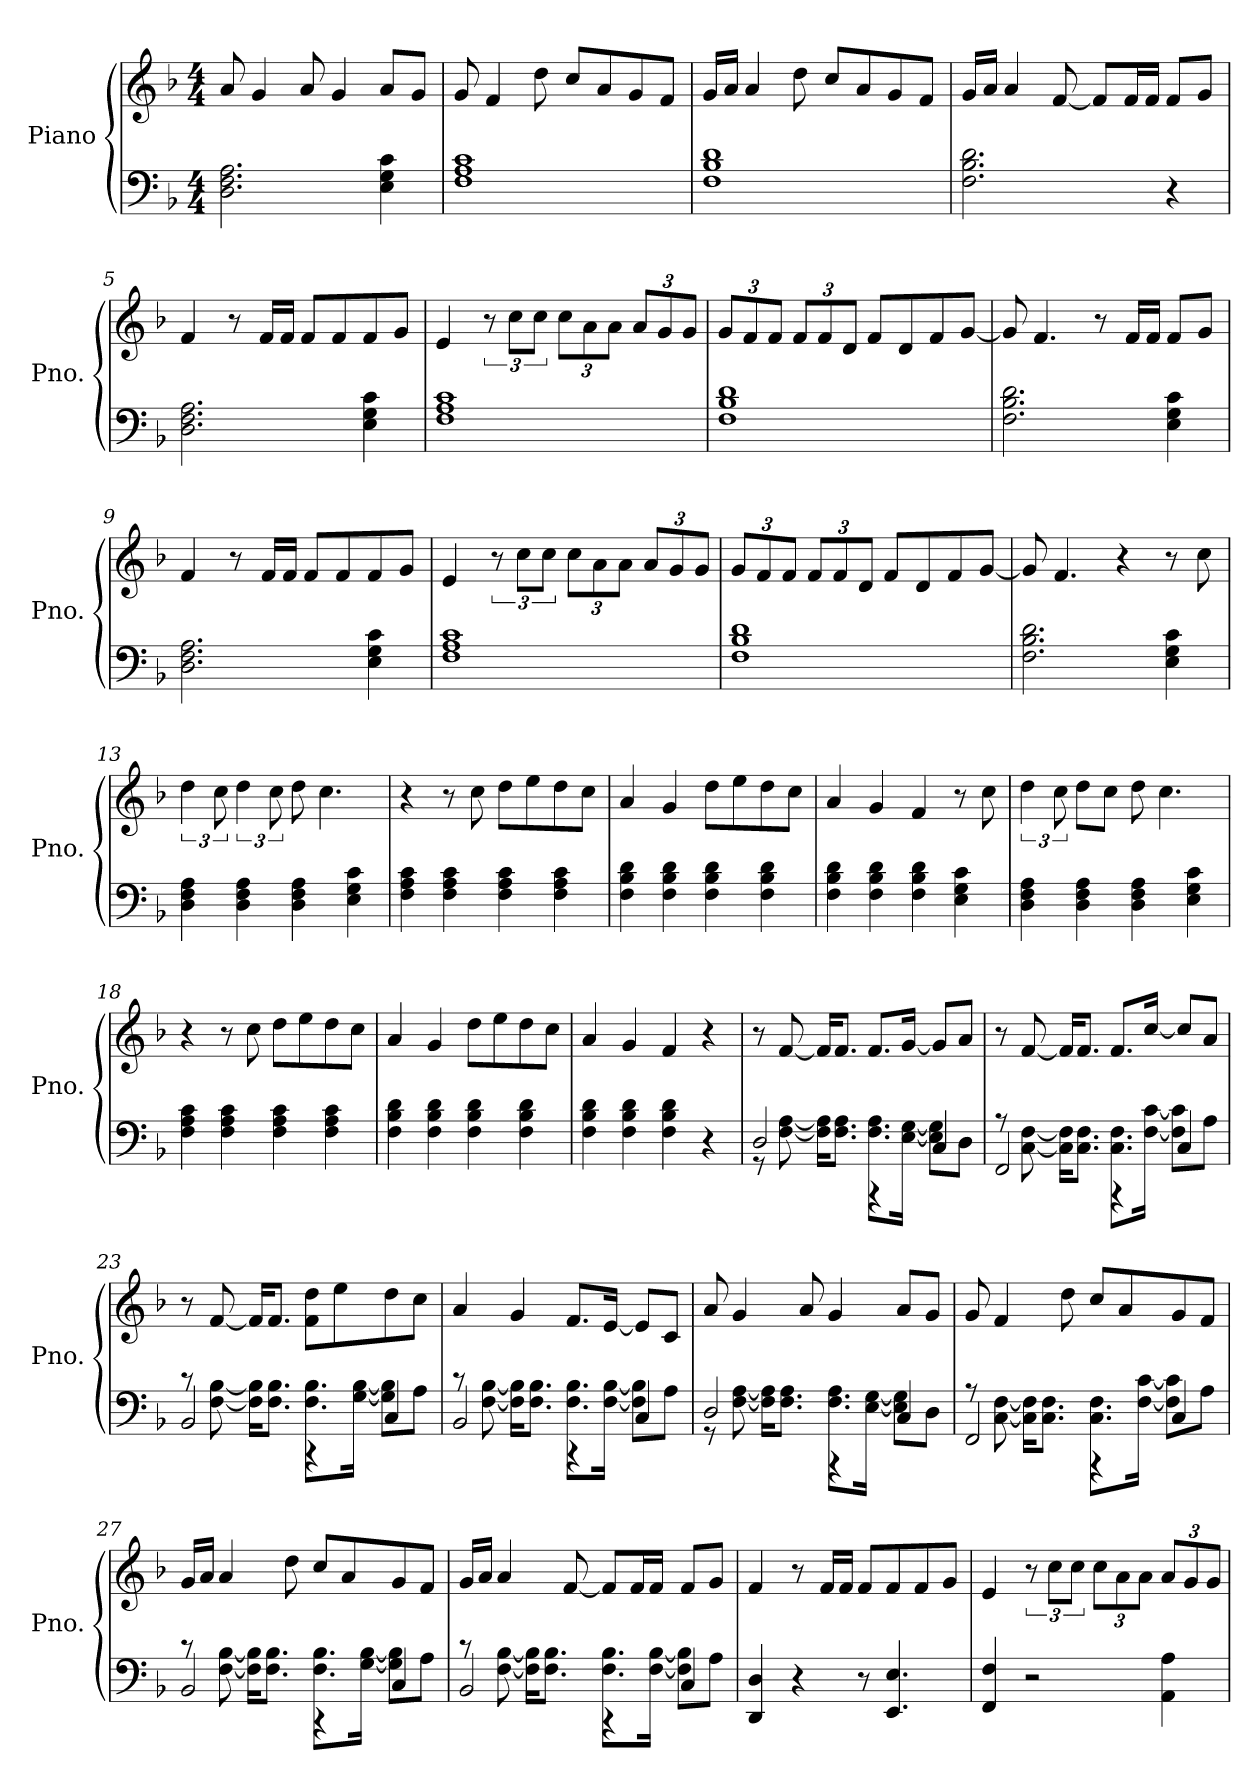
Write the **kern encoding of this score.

**kern	**kern
*part1	*part1
*staff2	*staff1
*I"Piano	*
*I'Pno.	*
*clefF4	*clefG2
*k[b-]	*k[b-]
*M4/4	*M4/4
*MM100	*MM100
=1	=1
2.D\ 2.F\ 2.A\	8a/
.	4g/
.	8a/
.	4g/
4E\ 4G\ 4c\	8a/L
.	8g/J
=2	=2
1F 1A 1c	8g/
.	4f/
.	8dd\
.	8cc/L
.	8a/
.	8g/
.	8f/J
=3	=3
1F 1B- 1d	16g/LL
.	16a/JJ
.	4a/
.	8dd\
.	8cc/L
.	8a/
.	8g/
.	8f/J
=4	=4
2.F\ 2.B-\ 2.d\	16g/LL
.	16a/JJ
.	4a/
.	[8f/
.	8f/L]
.	16f/L
.	16f/JJ
4r	8f/L
.	8g/J
=5	=5
2.D\ 2.F\ 2.A\	4f/
.	8r
.	16f/LL
.	16f/JJ
.	8f/L
.	8f/
4E\ 4G\ 4c\	8f/
.	8g/J
!!LO:LB:g=z
=6	=6
1F 1A 1c	4e/
.	12r
.	12cc\L
.	12cc\J
*	*Xbrackettup
.	12cc\L
.	12a\
.	12a\J
.	12a/L
.	12g/
.	12g/J
=7	=7
1F 1B- 1d	12g/L
.	12f/
.	12f/J
.	12f/L
.	12f/
.	12d/J
.	8f/L
.	8d/
.	8f/
.	[8g/J
=8	=8
2.F\ 2.B-\ 2.d\	8g/]
.	4.f/
.	8r
.	16f/LL
.	16f/JJ
4E\ 4G\ 4c\	8f/L
.	8g/J
=9	=9
2.D\ 2.F\ 2.A\	4f/
.	8r
.	16f/LL
.	16f/JJ
.	8f/L
.	8f/
4E\ 4G\ 4c\	8f/
.	8g/J
!!LO:LB:g=z
=10	=10
1F 1A 1c	4e/
*	*brackettup
.	12r
.	12cc\L
.	12cc\J
*	*Xbrackettup
.	12cc\L
.	12a\
.	12a\J
.	12a/L
.	12g/
.	12g/J
=11	=11
1F 1B- 1d	12g/L
.	12f/
.	12f/J
.	12f/L
.	12f/
.	12d/J
.	8f/L
.	8d/
.	8f/
.	[8g/J
=12	=12
2.F\ 2.B-\ 2.d\	8g/]
.	4.f/
.	4r
4E\ 4G\ 4c\	8r
.	8cc\
=13	=13
*	*brackettup
4D\ 4F\ 4A\	6dd\
.	12cc\
4D\ 4F\ 4A\	6dd\
.	12cc\
4D\ 4F\ 4A\	8dd\
.	4.cc\
4E\ 4G\ 4c\	.
=14	=14
4F\ 4A\ 4c\	4r
4F\ 4A\ 4c\	8r
.	8cc\
4F\ 4A\ 4c\	8dd\L
.	8ee\
4F\ 4A\ 4c\	8dd\
.	8cc\J
!!LO:LB:g=z
=15	=15
4F\ 4B-\ 4d\	4a/
4F\ 4B-\ 4d\	4g/
4F\ 4B-\ 4d\	8dd\L
.	8ee\
4F\ 4B-\ 4d\	8dd\
.	8cc\J
=16	=16
4F\ 4B-\ 4d\	4a/
4F\ 4B-\ 4d\	4g/
4F\ 4B-\ 4d\	4f/
4E\ 4G\ 4c\	8r
.	8cc\
=17	=17
4D\ 4F\ 4A\	6dd\
.	12cc\
4D\ 4F\ 4A\	8dd\L
.	8cc\J
4D\ 4F\ 4A\	8dd\
.	4.cc\
4E\ 4G\ 4c\	.
=18	=18
4F\ 4A\ 4c\	4r
4F\ 4A\ 4c\	8r
.	8cc\
4F\ 4A\ 4c\	8dd\L
.	8ee\
4F\ 4A\ 4c\	8dd\
.	8cc\J
=19	=19
4F\ 4B-\ 4d\	4a/
4F\ 4B-\ 4d\	4g/
4F\ 4B-\ 4d\	8dd\L
.	8ee\
4F\ 4B-\ 4d\	8dd\
.	8cc\J
=20	=20
4F\ 4B-\ 4d\	4a/
4F\ 4B-\ 4d\	4g/
4F\ 4B-\ 4d\	4f/
4r	4r
!!LO:LB:g=z
=21	=21
*^	*
2D/	8r	8r
.	[8F\ [8A\	[8f/
.	16F\] 16A\]KL	16f/KL]
.	8.F\ 8.A\J	8.f/J
4rAAA	8.F\ 8.A\L	8.f/L
.	[16E\ [16G\Jk	[16g/Jk
4C/	8E\] 8G\]L	8g/L]
.	8D\J	8a/J
=22	=22	=22
2FF/	8rA	8r
.	[8C\ [8F\	[8f/
.	16C\] 16F\]KL	16f/KL]
.	8.C\ 8.F\J	8.f/J
4rAAA	8.C\ 8.F\L	8.f/L
.	[16F\ [16c\Jk	[16cc/Jk
4C/	8F\] 8c\]L	8cc/L]
.	8A\J	8a/J
=23	=23	=23
2BB-/	8rc	8r
.	[8F\ [8B-\	[8f/
.	16F\] 16B-\]KL	16f/KL]
.	8.F\ 8.B-\J	8.f/J
4rCC	8.F\ 8.B-\L	8f\ 8dd\L
.	.	8ee\
.	[16G\ [16B-\Jk	.
4C/	8G\] 8B-\]L	8dd\
.	8A\J	8cc\J
=24	=24	=24
2BB-/	8rc	4a/
.	[8F\ [8B-\	.
.	16F\] 16B-\]KL	4g/
.	8.F\ 8.B-\J	.
4rCC	8.F\ 8.B-\L	8.f/L
.	[16F\ [16B-\Jk	[16e/Jk
4C/	8F\] 8B-\]L	8e/L]
.	8A\J	8c/J
!!LO:PB:g=z
=25	=25	=25
2D/	8r	8a/
.	[8F\ [8A\	4g/
.	16F\] 16A\]KL	.
.	8.F\ 8.A\J	.
.	.	8a/
4rAAA	8.F\ 8.A\L	4g/
.	[16E\ [16G\Jk	.
4C/	8E\] 8G\]L	8a/L
.	8D\J	8g/J
=26	=26	=26
2FF/	8rA	8g/
.	[8C\ [8F\	4f/
.	16C\] 16F\]KL	.
.	8.C\ 8.F\J	.
.	.	8dd\
4rAAA	8.C\ 8.F\L	8cc/L
.	.	8a/
.	[16F\ [16c\Jk	.
4C/	8F\] 8c\]L	8g/
.	8A\J	8f/J
=27	=27	=27
2BB-/	8rc	16g/LL
.	.	16a/JJ
.	[8F\ [8B-\	4a/
.	16F\] 16B-\]KL	.
.	8.F\ 8.B-\J	.
.	.	8dd\
4rCC	8.F\ 8.B-\L	8cc/L
.	.	8a/
.	[16G\ [16B-\Jk	.
4C/	8G\] 8B-\]L	8g/
.	8A\J	8f/J
!!LO:LB:g=z
=28	=28	=28
2BB-/	8rc	16g/LL
.	.	16a/JJ
.	[8F\ [8B-\	4a/
.	16F\] 16B-\]KL	.
.	8.F\ 8.B-\J	.
.	.	[8f/
4rCC	8.F\ 8.B-\L	8f/L]
.	.	16f/L
.	[16F\ [16B-\Jk	16f/JJ
4C/	8F\] 8B-\]L	8f/L
.	8A\J	8g/J
*v	*v	*
=29	=29
4DD/ 4D/	4f/
4r	8r
.	16f/LL
.	16f/JJ
8r	8f/L
4.EE/ 4.E/	8f/
.	8f/
.	8g/J
=30	=30
4FF/ 4F/	4e/
2r	12r
.	12cc\L
.	12cc\J
*	*Xbrackettup
.	12cc\L
.	12a\
.	12a\J
4AA\ 4A\	12a/L
.	12g/
.	12g/J
=	=
*-	*-
